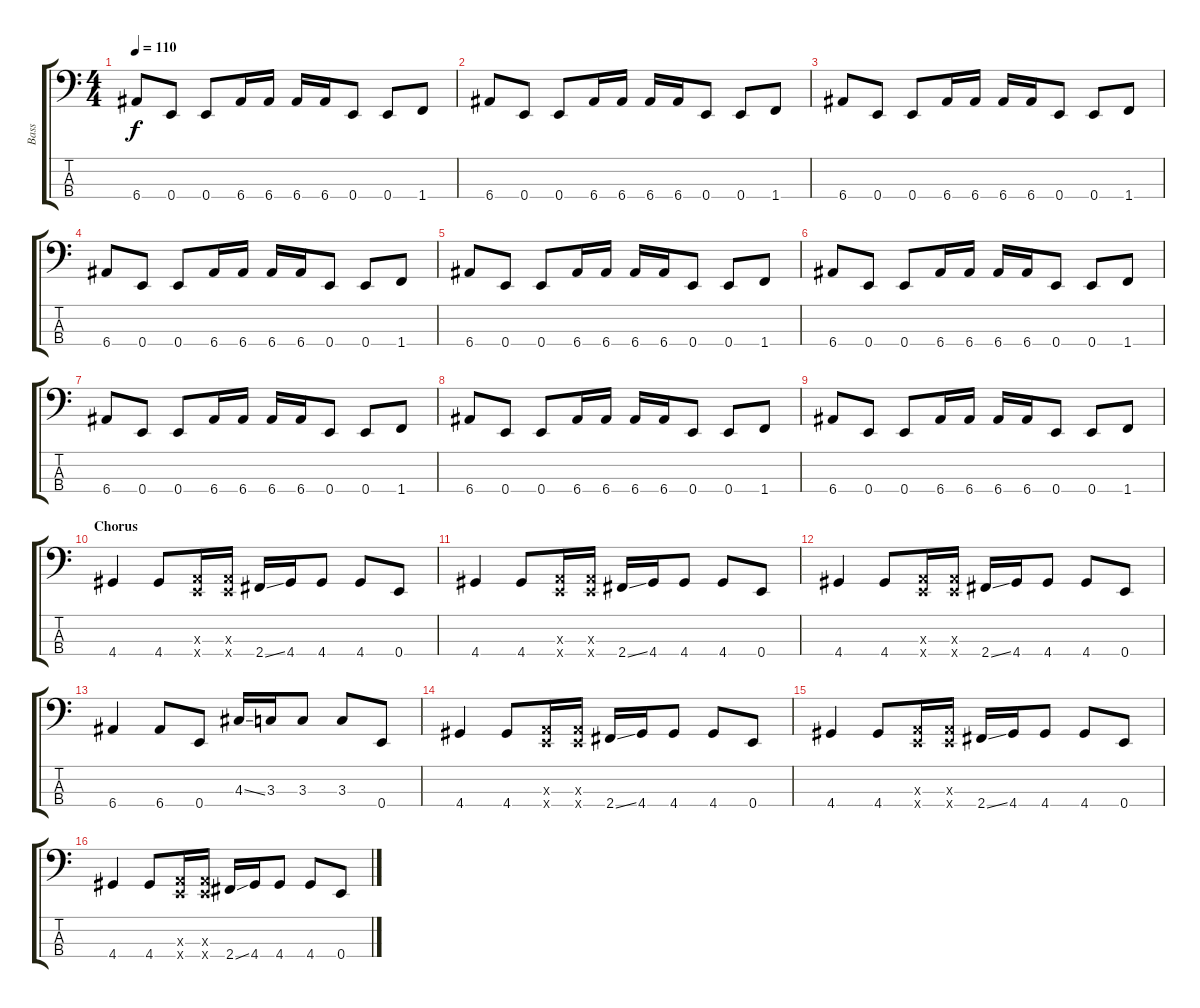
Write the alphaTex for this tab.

\track ("Bass" "Bass") {instrument electricbasspick}
\staff {score tabs}
\tuning (G2 D2 A1 E1) {hide}
\ts (4 4)
\tempo 110
\clef f4
\ks c
6.4.8{dy f} 0.4.8 0.4.8 6.4.16 6.4.16 6.4.16 6.4.16 0.4.8 0.4.8 1.4.8 |
6.4.8 0.4.8 0.4.8 6.4.16 6.4.16 6.4.16 6.4.16 0.4.8 0.4.8 1.4.8 |
6.4.8 0.4.8 0.4.8 6.4.16 6.4.16 6.4.16 6.4.16 0.4.8 0.4.8 1.4.8 |
6.4.8 0.4.8 0.4.8 6.4.16 6.4.16 6.4.16 6.4.16 0.4.8 0.4.8 1.4.8 |
6.4.8 0.4.8 0.4.8 6.4.16 6.4.16 6.4.16 6.4.16 0.4.8 0.4.8 1.4.8 |
6.4.8 0.4.8 0.4.8 6.4.16 6.4.16 6.4.16 6.4.16 0.4.8 0.4.8 1.4.8 |
6.4.8 0.4.8 0.4.8 6.4.16 6.4.16 6.4.16 6.4.16 0.4.8 0.4.8 1.4.8 |
6.4.8 0.4.8 0.4.8 6.4.16 6.4.16 6.4.16 6.4.16 0.4.8 0.4.8 1.4.8 |
6.4.8 0.4.8 0.4.8 6.4.16 6.4.16 6.4.16 6.4.16 0.4.8 0.4.8 1.4.8 |
\section ("" "Chorus")
4.4.4 4.4.8 (0.3{x} 0.4{x}).16 (0.3{x} 0.4{x}).16 2.4{ss}.16 4.4.16 4.4.8 4.4.8 0.4.8 |
4.4.4 4.4.8 (0.3{x} 0.4{x}).16 (0.3{x} 0.4{x}).16 2.4{ss}.16 4.4.16 4.4.8 4.4.8 0.4.8 |
4.4.4 4.4.8 (0.3{x} 0.4{x}).16 (0.3{x} 0.4{x}).16 2.4{ss}.16 4.4.16 4.4.8 4.4.8 0.4.8 |
6.4.4 6.4.8 0.4.8 4.3{ss}.16 3.3.16 3.3.8 3.3.8 0.4.8 |
4.4.4 4.4.8 (0.3{x} 0.4{x}).16 (0.3{x} 0.4{x}).16 2.4{ss}.16 4.4.16 4.4.8 4.4.8 0.4.8 |
4.4.4 4.4.8 (0.3{x} 0.4{x}).16 (0.3{x} 0.4{x}).16 2.4{ss}.16 4.4.16 4.4.8 4.4.8 0.4.8 |
4.4.4 4.4.8 (0.3{x} 0.4{x}).16 (0.3{x} 0.4{x}).16 2.4{ss}.16 4.4.16 4.4.8 4.4.8 0.4.8
